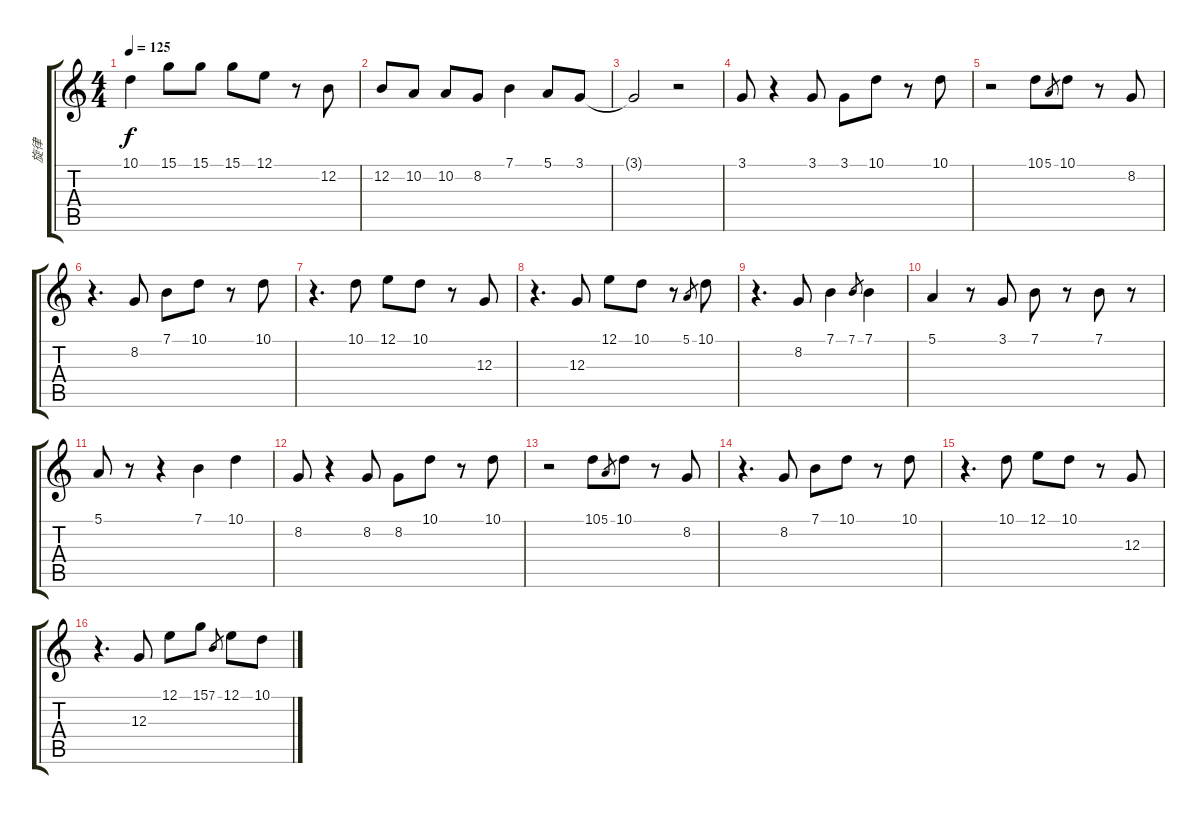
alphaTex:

\track ("旋律" "旋律") {instrument flute}
\staff {score tabs}
\tuning (E4 B3 G3 D3 A2 E2) {hide}
\ts (4 4)
\tempo 125
\clef g2
\ks c
10.1{t}.4{dy f} 15.1.8 15.1.8 15.1.8 12.1.8 r.8 12.2.8 |
12.2.8 10.2.8 10.2.8 8.2.8 7.1.4 5.1.8 3.1.8 |
3.1{t}.2 r.2 |
3.1.8 r.4 3.1.8 3.1.8 10.1.8 r.8 10.1.8 |
r.2 10.1.8 5.1.8{gr} 10.1.8 r.8 8.2.8 |
r.4{d} 8.2.8 7.1.8 10.1.8 r.8 10.1.8 |
r.4{d} 10.1.8 12.1.8 10.1.8 r.8 12.3.8 |
r.4{d} 12.3.8 12.1.8 10.1.8 r.8 5.1.8{gr} 10.1.8 |
r.4{d} 8.2.8 7.1.4 7.1.8{gr} 7.1.4 |
5.1.4 r.8 3.1.8 7.1.8 r.8 7.1.8 r.8 |
5.1.8 r.8 r.4 7.1.4 10.1.4 |
8.2.8 r.4 8.2.8 8.2.8 10.1.8 r.8 10.1.8 |
r.2 10.1.8 5.1.8{gr} 10.1.8 r.8 8.2.8 |
r.4{d} 8.2.8 7.1.8 10.1.8 r.8 10.1.8 |
r.4{d} 10.1.8 12.1.8 10.1.8 r.8 12.3.8 |
r.4{d} 12.3.8 12.1.8 15.1.8 7.1.8{gr} 12.1.8 10.1.8
